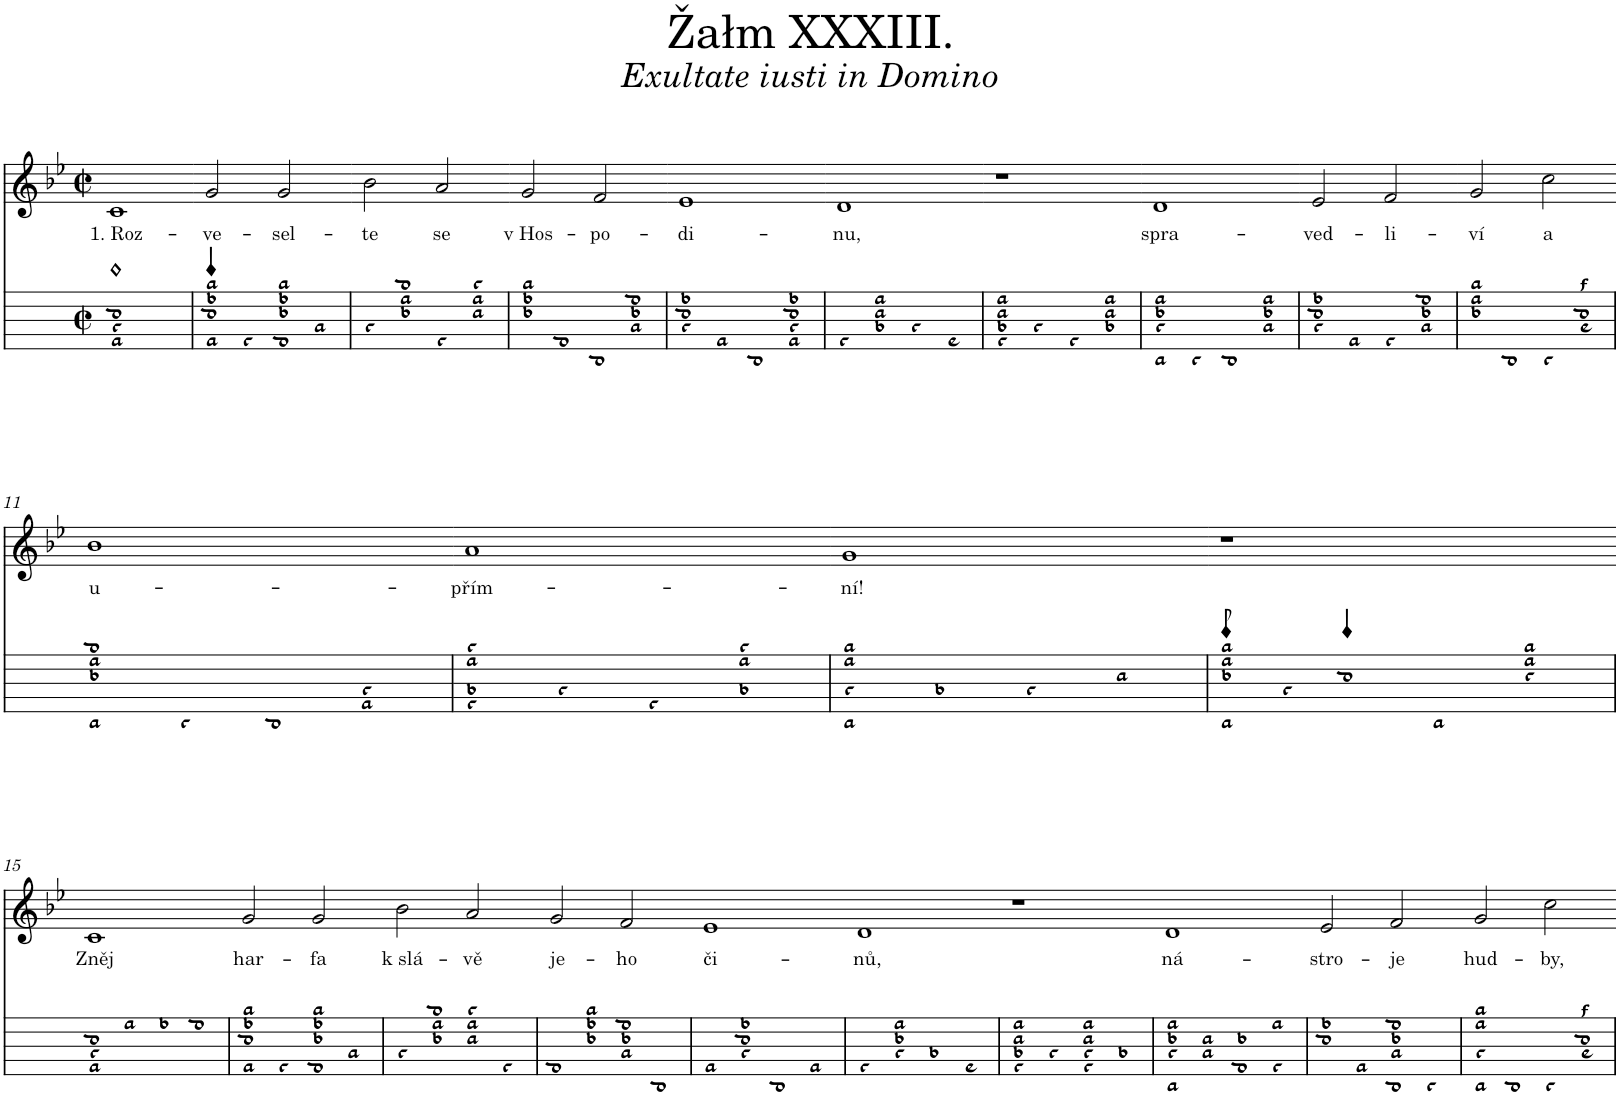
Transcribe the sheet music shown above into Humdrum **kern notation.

**kern	**kern	**text
*part2	*part1	*part1
*staff2	*staff1	*staff1
*I"Loutna (tabulatura)	*I"Zpěv	*
*stria5	*	*
*	*clefG2	*
*k[]	*k[b-e-]	*
*M2/2	*M2/2	*
*met(c|)	*met(c|)	*
=1	=1	=1
!	!	!LO:LY:b
1C 1G 1c	1c	1. Roz-
=2	=2	=2
!	!	!LO:LY:b
4C 4c 4e- 4g	2g/	-ve-
4D	.	.
!	!	!LO:LY:b
4E- 4B- 4e- 4g	2g/	-sel-
4F	.	.
=3	=3	=3
!	!	!LO:LY:b
4G	2b-\	-te
4B- 4d 4b-	.	.
!	!	!LO:LY:b
4D	2a/	se
4A 4d 4a	.	.
=4	=4	=4
!	!	!LO:LY:b
4B- 4e- 4g	2g/	v Hos-
4E-	.	.
!	!	!LO:LY:b
4BB-	2f/	-po-
4F 4B- 4f	.	.
=5	=5	=5
!	!	!LO:LY:b
4G 4c 4e-	1e-	-di-
4C	.	.
4BB-	.	.
4C 4G 4c 4e-	.	.
=6	=6	=6
!	!	!LO:LY:b
4D	1d	-nu,
4F# 4A 4d	.	.
4G	.	.
4E	.	.
=7	=7	=7
4D 4F# 4A 4d	1r	.
4G	.	.
4D	.	.
4F# 4A 4d	.	.
=8	=8	=8
!	!	!LO:LY:b
4GG 4G 4B- 4d	1d	spra-
4AA	.	.
4BB-	.	.
4F 4B- 4d	.	.
=9	=9	=9
!	!	!LO:LY:b
4G 4c 4e-	2e-/	-ved-
4C	.	.
!	!	!LO:LY:b
4D	2f/	-li-
4F 4B- 4f	.	.
=10	=10	=10
!	!	!LO:LY:b
4B- 4d 4g	2g/	-ví
4BB-	.	.
!	!	!LO:LY:b
4AA	2cc\	a
4A 4c 4cc	.	.
!!LO:LB:g=z
=11	=11	=11
!	!	!LO:LY:b
4GG 4B- 4d 4b-	1b-	u-
4AA	.	.
4BB-	.	.
4C 4G	.	.
=12	=12	=12
!	!	!LO:LY:b
4D 4F# 4d 4a	1a	-přím-
4G	.	.
4D	.	.
4F# 4d 4a	.	.
=13	=13	=13
!	!	!LO:LY:b
4GG 4G 4d 4g	1g	-ní!
4F#	.	.
4G	.	.
4A	.	.
=14	=14	=14
8GG\ 8B-\ 8d\ 8g\L	1r	.
8GJ	.	.
4c	.	.
4GG	.	.
4B 4d 4g	.	.
!!LO:LB:g=z
=15	=15	=15
!	!	!LO:LY:b
4C 4G 4c	1c	Zněj
4d	.	.
4e-	.	.
4f	.	.
=16	=16	=16
!	!	!LO:LY:b
4C 4c 4e- 4g	2g/	har-
4D	.	.
!	!	!LO:LY:b
4E- 4B- 4e- 4g	2g/	-fa
4F	.	.
=17	=17	=17
!	!	!LO:LY:b
4G	2b-\	k slá-
4B- 4d 4b-	.	.
!	!	!LO:LY:b
4A 4d 4a	2a/	-vě
4D	.	.
=18	=18	=18
!	!	!LO:LY:b
4E-	2g/	je-
4B- 4e- 4g	.	.
!	!	!LO:LY:b
4F 4B- 4f	2f/	-ho
4BB-	.	.
=19	=19	=19
!	!	!LO:LY:b
4C	1e-	či-
4G 4c 4e-	.	.
4BB-	.	.
4C	.	.
=20	=20	=20
!	!	!LO:LY:b
4D	1d	-nů,
4G 4B- 4d	.	.
4F#	.	.
4E	.	.
=21	=21	=21
4D 4F# 4A 4d	1r	.
4G	.	.
4D 4G 4A 4d	.	.
4F#	.	.
=22	=22	=22
!	!	!LO:LY:b
4GG 4G 4B- 4d	1d	ná-
4F 4A	.	.
4E- 4B-	.	.
4D 4d	.	.
=23	=23	=23
!	!	!LO:LY:b
4c 4e-	2e-/	-stro-
4C	.	.
!	!	!LO:LY:b
4BB- 4F 4B- 4f	2f/	-je
4AA	.	.
=24	=24	=24
!	!	!LO:LY:b
4GG 4G 4d 4g	2g/	hud-
4BB-	.	.
!	!	!LO:LY:b
4AA	2cc\	-by,
4A 4c 4cc	.	.
=	=	=
*-	*-	*-
